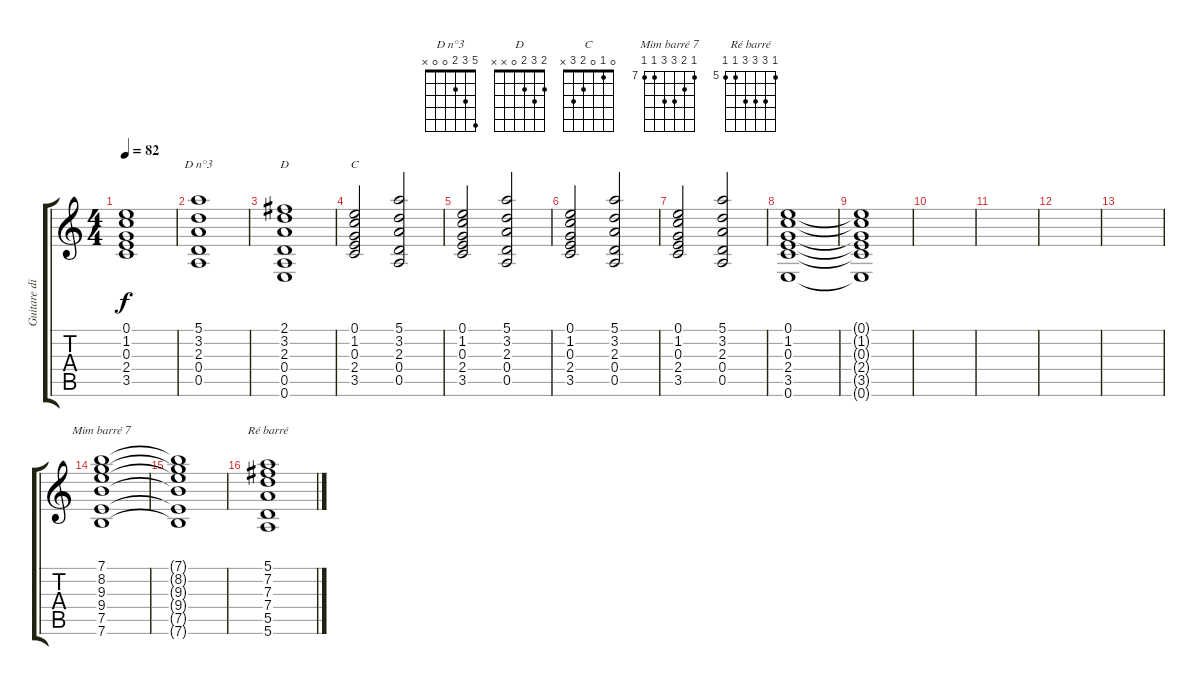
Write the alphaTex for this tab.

\track ("Guitare disto" "Guitare di") {instrument overdrivenguitar}
\staff {score tabs}
\tuning (E4 B3 G3 D3 A2 E2) {hide}
\chord ("D n°3" 5 3 2 0 0 x)
\chord ("D" 2 3 2 0 x x)
\chord ("C" 0 1 0 2 3 x)
\chord ("Mim barré 7" 7 8 9 9 7 7) {firstfret 7}
\chord ("Ré barré" 5 7 7 7 5 5) {firstfret 5}
\ts (4 4)
\tempo 82
\clef g2
\ks c
(0.1{t} 1.2{t} 0.3{t} 2.4{t} 3.5{t}).1{dy f} |
(5.1 3.2 2.3 0.4 0.5).1{ch "D n°3"} |
(2.1 3.2 2.3 0.4 0.5 0.6).1{ch "D"} |
(0.1 1.2 0.3 2.4 3.5).2{ch "C"} (5.1 3.2 2.3 0.4 0.5).2 |
(0.1 1.2 0.3 2.4 3.5).2 (5.1 3.2 2.3 0.4 0.5).2 |
(0.1 1.2 0.3 2.4 3.5).2 (5.1 3.2 2.3 0.4 0.5).2 |
(0.1 1.2 0.3 2.4 3.5).2 (5.1 3.2 2.3 0.4 0.5).2 |
(0.1 1.2 0.3 2.4 3.5 0.6).1 |
(0.1{t} 1.2{t} 0.3{t} 2.4{t} 3.5{t} 0.6{t}).1 |
|
|
|
|
(7.1 8.2 9.3 9.4 7.5 7.6).1{ch "Mim barré 7"} |
(7.1{t} 8.2{t} 9.3{t} 9.4{t} 7.5{t} 7.6{t}).1 |
(5.1 7.2 7.3 7.4 5.5 5.6).1{ch "Ré barré"}
